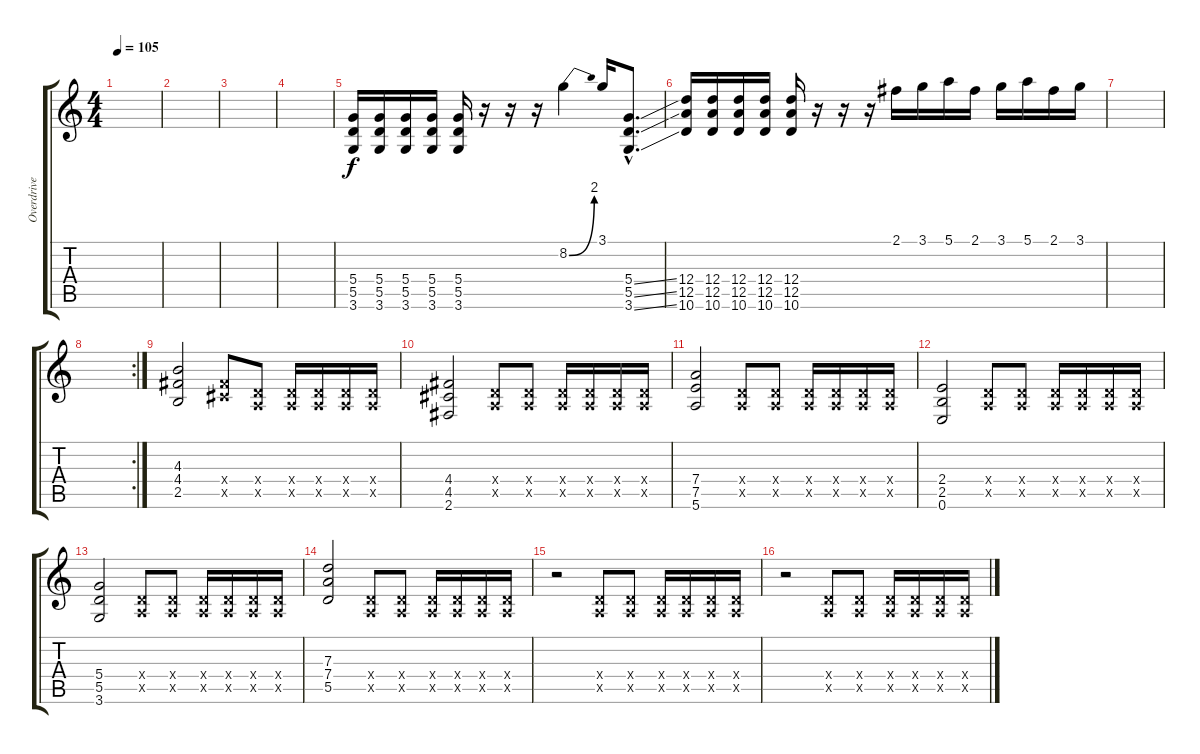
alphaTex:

\track ("Overdrive Guitar" "Overdrive ") {instrument overdrivenguitar}
\staff {score tabs}
\tuning (E4 B3 G3 D3 A2 E2) {hide}
\ts (4 4)
\tempo 105
\clef g2
\ks c
|
|
|
|
(5.4 5.5 3.6).16 (5.4 5.5 3.6).16 (5.4 5.5 3.6).16 (5.4 5.5 3.6).16 (5.4 5.5 3.6).16 r.16 r.16 r.16 8.2{be (bend 0 0 60 8)}.4{dy f} 3.1.16 (5.4{ss hac} 5.5{ss hac} 3.6{ss hac}).8{d} |
(12.4 12.5 10.6).16 (12.4 12.5 10.6).16 (12.4 12.5 10.6).16 (12.4 12.5 10.6).16 (12.4 12.5 10.6).16 r.16 r.16 r.16 2.1.16 3.1.16 5.1.16 2.1.16 3.1.16 5.1.16 2.1.16 3.1.16 |
|
\rc 2
|
(4.3 4.4 2.5).2 (4.4{x} 4.5{x}).8 (0.4{x} 0.5{x}).8 (0.4{x} 0.5{x}).16 (0.4{x} 0.5{x}).16 (0.4{x} 0.5{x}).16 (0.4{x} 0.5{x}).16 |
(4.4 4.5 2.6).2 (0.4{x} 0.5{x}).8 (0.4{x} 0.5{x}).8 (0.4{x} 0.5{x}).16 (0.4{x} 0.5{x}).16 (0.4{x} 0.5{x}).16 (0.4{x} 0.5{x}).16 |
(7.4 7.5 5.6).2 (0.4{x} 0.5{x}).8 (0.4{x} 0.5{x}).8 (0.4{x} 0.5{x}).16 (0.4{x} 0.5{x}).16 (0.4{x} 0.5{x}).16 (0.4{x} 0.5{x}).16 |
(2.4 2.5 0.6).2 (0.4{x} 0.5{x}).8 (0.4{x} 0.5{x}).8 (0.4{x} 0.5{x}).16 (0.4{x} 0.5{x}).16 (0.4{x} 0.5{x}).16 (0.4{x} 0.5{x}).16 |
(5.4 5.5 3.6).2 (0.4{x} 0.5{x}).8 (0.4{x} 0.5{x}).8 (0.4{x} 0.5{x}).16 (0.4{x} 0.5{x}).16 (0.4{x} 0.5{x}).16 (0.4{x} 0.5{x}).16 |
(7.3 7.4 5.5).2 (0.4{x} 0.5{x}).8 (0.4{x} 0.5{x}).8 (0.4{x} 0.5{x}).16 (0.4{x} 0.5{x}).16 (0.4{x} 0.5{x}).16 (0.4{x} 0.5{x}).16 |
r.2 (0.4{x} 0.5{x}).8 (0.4{x} 0.5{x}).8 (0.4{x} 0.5{x}).16 (0.4{x} 0.5{x}).16 (0.4{x} 0.5{x}).16 (0.4{x} 0.5{x}).16 |
r.2 (0.4{x} 0.5{x}).8 (0.4{x} 0.5{x}).8 (0.4{x} 0.5{x}).16 (0.4{x} 0.5{x}).16 (0.4{x} 0.5{x}).16 (0.4{x} 0.5{x}).16
